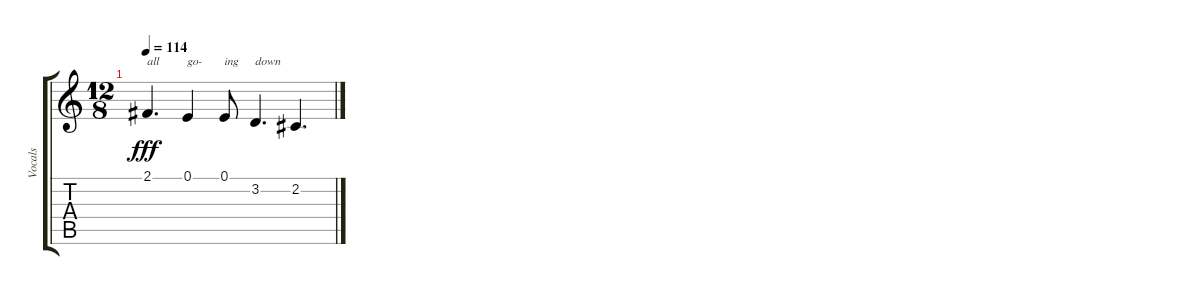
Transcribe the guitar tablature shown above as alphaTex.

\track ("Vocals" "Vocals") {instrument lead6voice}
\staff {score tabs}
\tuning (E4 B3 G3 D3 A2 E2) {hide}
\ts (12 8)
\tempo 114
\clef g2
\ks c
2.1.4{d txt "all" dy fff} 0.1.4{txt "go-"} 0.1.8{txt "ing"} 3.2.4{d txt "down"} 2.2.4{d}
